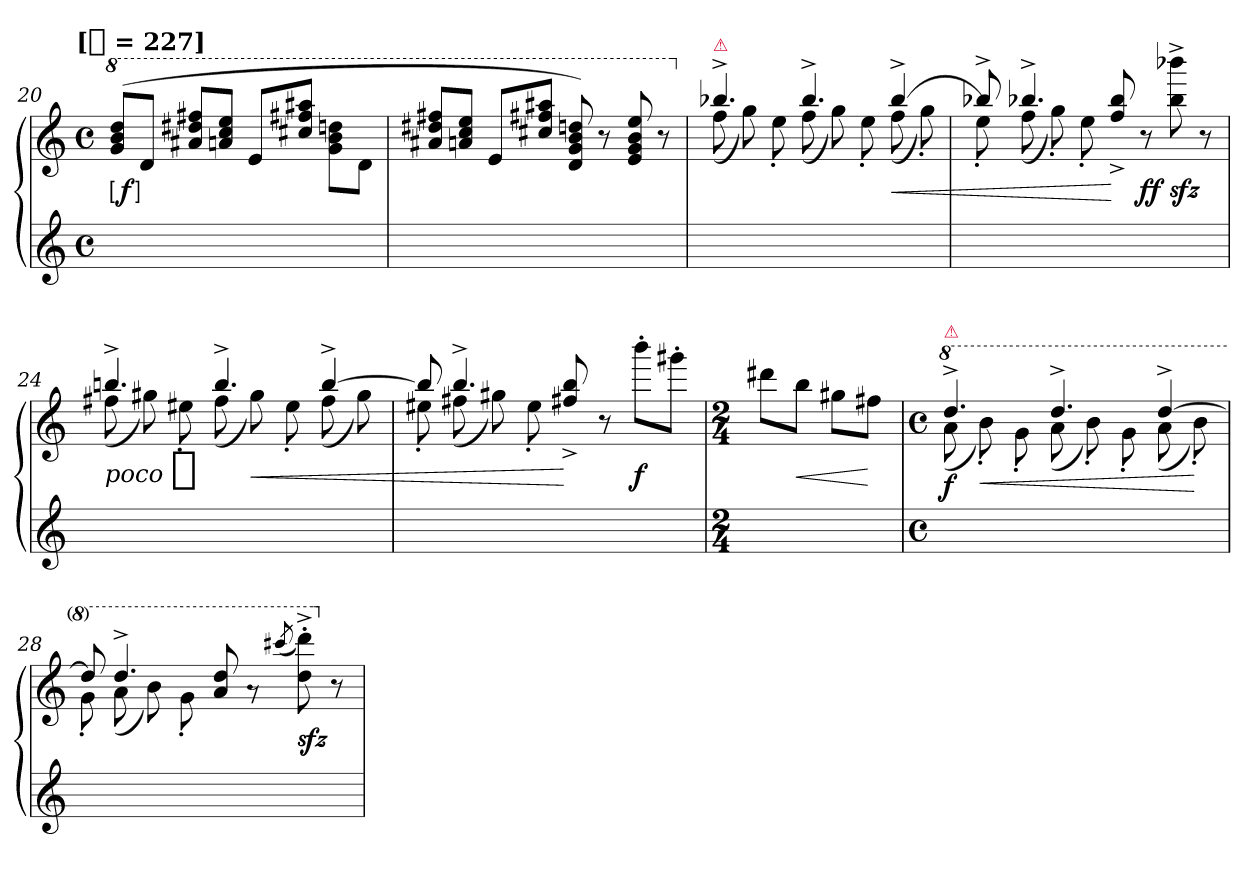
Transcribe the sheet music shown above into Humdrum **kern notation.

**kern	**kern	**dynam
*part1	*part1	*part1
*staff2	*staff1	*staff1/2
*clefG2	*clefG2	*
*k[]	*k[]	*
*C:	*C:	*
!!LO:TX:omd:t=[[quarter] = 227]
*M4/4	*M4/4	*
*met(c)	*met(c)	*
*MM227	*MM227	*
*	*8va	*
=20	=20	=20
!	!	!LO:DY:ed=brack
4ryy	(>8gg/ 8bb/ 8ddd/L	f
.	8ddJ	.
4ryy	8aa#X/ 8ddd#X/ 8fff#X/L	.
.	8aani\ 8ccc\ 8eee\J	.
4ryy	8ee\L	.
.	8ccc#X/ 8fff#X/ 8aaa#X/J	.
4ryy	8gg\ 8bb\ 8dddn\L	.
.	8ddJ	.
=21	=21	=21
4ryy	8aa#X/ 8ddd#X/ 8fff#X/L	.
.	8aani\ 8ccc\ 8eee\J	.
4ryy	8ee\L	.
.	8ccc#X/ 8fff#X/ 8aaa#X/J	.
2ryy	8dd 8gg 8bb 8dddn)	.
.	8r	.
.	8ee 8gg 8bb 8eee	.
.	8r	.
=22	=22	=22
*	*X8va	*
*	*^	*
!	!LO:TX:a:color=crimson:t=⚠	!	!
8ryy	4.bb-X^	(8ff	.
8ryy	.	8gg)	.
8ryy	.	8ee'	.
8ryy	4.bb-^	(8ff	.
8ryy	.	8gg)	.
8ryy	.	8ee'	.
8ryy	[4bb-^	(8ff	<
8ryy	.	8gg')	.
=23	=23	=23	=23
8ryy	8bb-X^]	8ee'	.
8ryy	4.bb-X^	(8ff	.
8ryy	.	8gg')	.
8ryy	.	8ee'	.
8ryy	8ryy	8ff^>/ 8bb-^>/	[
8ryy	8r	8ryy	ff
8ryy	8bb-^ 8bbb-X^	4ryy	sfz
8ryy	8r	.	.
=24	=24	=24	=24
!	!	!	!LO:DY:t=poco %s
8ryy	4.bbn^	(8ff#X	f
8ryy	.	8gg#X)	.
8ryy	.	8ee#X'	.
8ryy	4.bb^	(8ff#	.
8ryy	.	8gg#)	<
8ryy	.	8ee#'	.
8ryy	[4bb^	(8ff#	.
8ryy	.	8gg#)	.
=25	=25	=25	=25
8ryy	8bb]	8ee#X'	.
8ryy	4.bb^	(8ff#X	.
8ryy	.	8gg#X)	.
8ryy	.	8ee#'	.
8ryy	8ff#X^>/ 8bb^>/	2ryy	[
8ryy	8r	.	.
8ryy	8bbb'L	.	f
8ryy	8ggg#X'J	.	.
*	*v	*v	*
=26	=26	=26
*M2/4	*M2/4	*
8ryy	8ddd#XL	.
8ryy	8bbJ	<
4ryy	8gg#XL	.
.	8ff#XJ	[
=27	=27	=27
*M4/4	*M4/4	*
*met(c)	*met(c)	*
*	*8va	*
*	*^	*
!	!LO:TX:a:color=crimson:t=⚠	!	!
8ryy	4.ddd^	(8aa	f
8ryy	.	8bb')	<
8ryy	.	8gg'	.
8ryy	4.ddd^	(8aa	.
8ryy	.	8bb')	.
8ryy	.	8gg'	.
8ryy	[4ddd^	(8aa	.
8ryy	.	8bb')	[
=28	=28	=28	=28
8ryy	8ddd]	8gg'	.
8ryy	4.ddd^	(8aa	.
8ryy	.	8bb)	.
8ryy	.	8gg'	.
8ryy	8aa/ 8ddd/	2ryy	.
8ryy	8raa	.	.
.	(<8qcccc#X/	.	.
4ryy	8ddd'^ 8dddd'^)	.	sfz
*	*X8va	*	*
.	8r	.	.
*	*v	*v	*
=	=	=
*-	*-	*-
